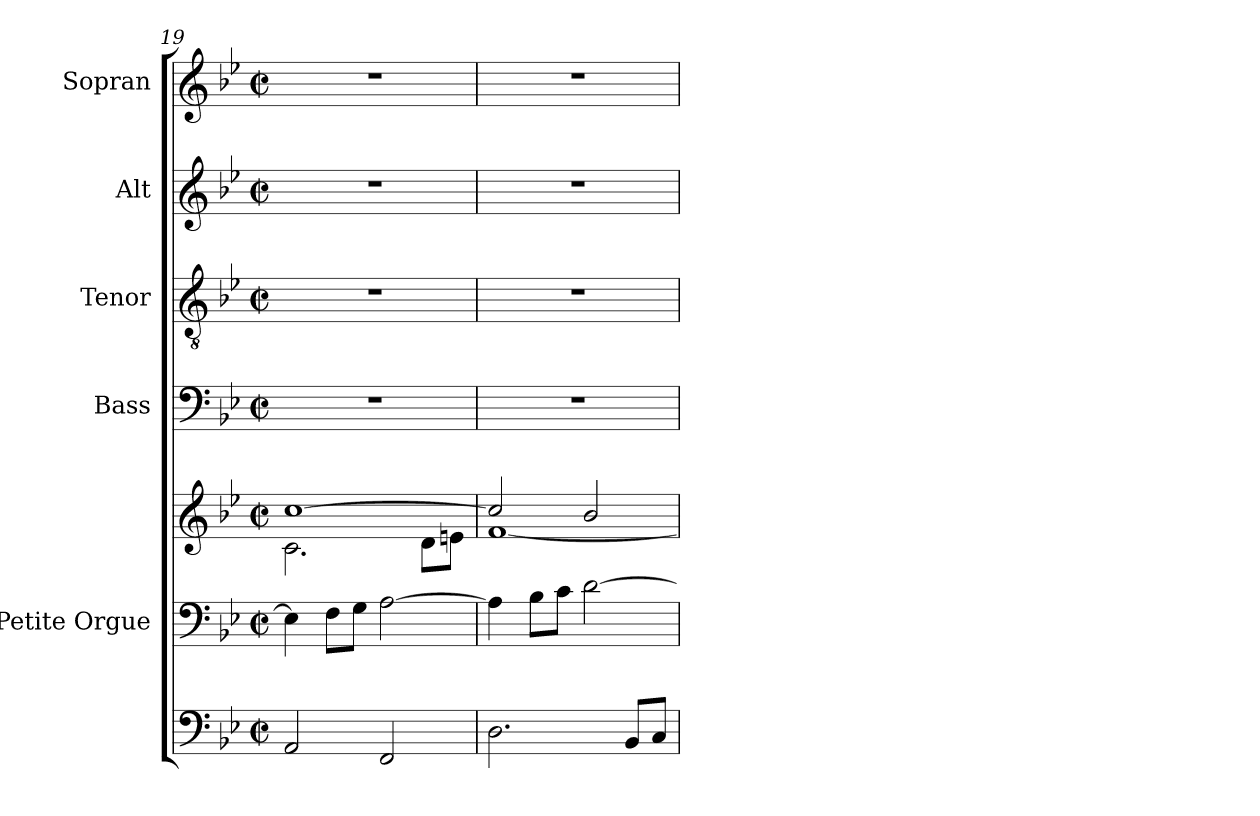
**kern	**kern	**kern	**kern	**kern	**kern	**kern
*part6	*part5	*part5	*part4	*part3	*part2	*part1
*staff7	*staff6	*staff5	*staff4	*staff3	*staff2	*staff1
*	*I"Petite Orgue	*	*I"Bass	*I"Tenor	*I"Alt	*I"Sopran
*	*I'Org. 1	*	*I'B.	*I'T.	*I'A.	*I'S.
*clefF4	*clefF4	*clefG2	*clefF4	*clefGv2	*clefG2	*clefG2
*k[b-e-]	*k[b-e-]	*k[b-e-]	*k[b-e-]	*k[b-e-]	*k[b-e-]	*k[b-e-]
*B-:	*B-:	*B-:	*B-:	*B-:	*B-:	*B-:
*M2/2	*M2/2	*M2/2	*M2/2	*M2/2	*M2/2	*M2/2
*met(c|)	*met(c|)	*met(c|)	*met(c|)	*met(c|)	*met(c|)	*met(c|)
=19	=19	=19	=19	=19	=19	=19
*	*	*^	*	*	*	*
2AA/	4E\]	[>1cc	2.c\	1r	1r	1r	1r
.	8F\L	.	.	.	.	.	.
.	8G\J	.	.	.	.	.	.
2FF/	[2A\	.	.	.	.	.	.
.	.	.	8d\L	.	.	.	.
.	.	.	8en\J	.	.	.	.
!!LO:LB:g=z
=20	=20	=20	=20	=20	=20	=20	=20
2.D\	4A\]	2cc/]	[<1f	1r	1r	1r	1r
.	8B-\L	.	.	.	.	.	.
.	8c\J	.	.	.	.	.	.
.	[2d\	2b-/	.	.	.	.	.
8BB-/L	.	.	.	.	.	.	.
8C/J	.	.	.	.	.	.	.
*	*	*v	*v	*	*	*	*
=	=	=	=	=	=	=
*-	*-	*-	*-	*-	*-	*-
